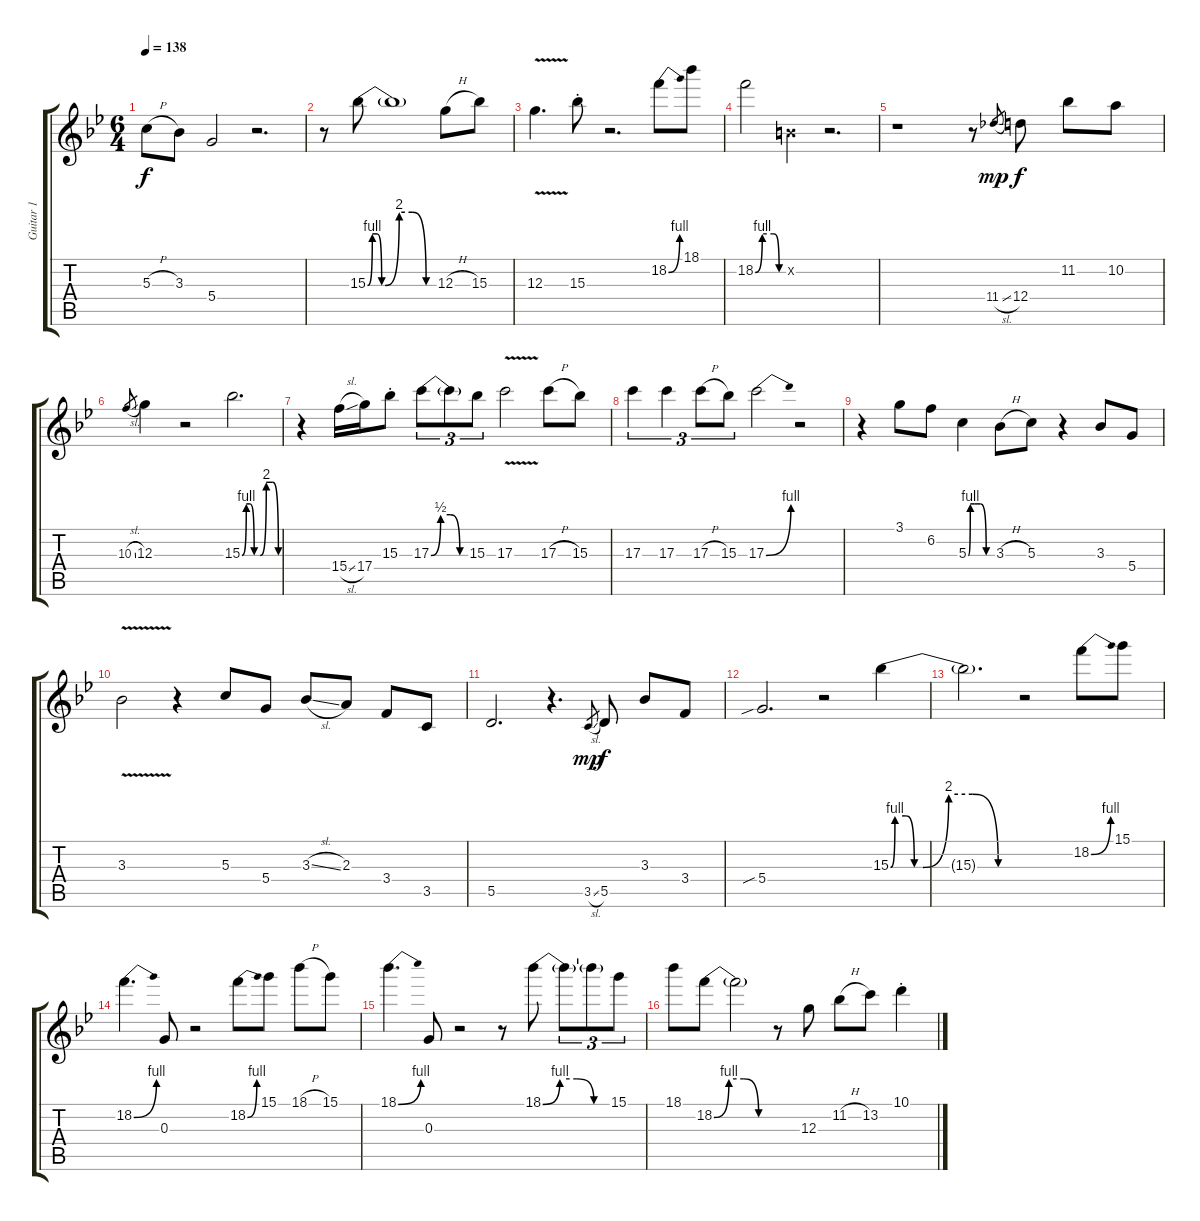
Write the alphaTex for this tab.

\track ("Guitar 1" "Guitar 1") {instrument electricguitarjazz}
\staff {score tabs}
\tuning (E4 B3 G3 D3 A2 E2) {hide}
\ts (6 4)
\tempo 138
\clef g2
\ks gminor
5.3{h}.8{dy f} 3.3.8 5.4.2 r.2{d} |
r.8 15.3{be (custom 0 0 4 4 8 4 12 0 15 0 27 8 38 8 50 0 60 0)}.8 15.3{t}.1 12.3{h}.8 15.3.8 |
12.3{v}.4{d} 15.3{st}.8 r.2{d} 18.2{be (bend 0 0 60 4)}.8 18.1.8 |
18.2{be (custom 0 0 15 4 40 4 51 0 60 0)}.2 0.2{x}.4 r.2{d} |
r.1 r.8 11.4{sl}.8{gr dy mp} 12.4.8{dy f} 11.2.8 10.2.8 |
10.3{sl}.8{gr} 12.3.4 r.2 15.3{be (custom 0 0 7 4 13 4 20 0 30 0 40 8 50 8 60 0)}.2{d} |
r.4 15.4{sl}.16 17.4.16 15.3{st}.8 17.3{be (custom 0 0 15 2 30 2 45 0 60 0)}.8{tu (3 2)} 17.3{t}.8{tu (3 2)} 15.3.8{tu (3 2)} 17.3{v}.2 17.3{h}.8 15.3.8 |
17.3.4{tu (3 2)} 17.3.4{tu (3 2)} 17.3{h}.8{tu (3 2)} 15.3.8{tu (3 2)} 17.3{be (bend 0 0 60 4)}.2 r.2 |
r.4 3.1.8 6.2.8 5.3{be (custom 0 0 5 4 15 4 30 4 45 0 60 0)}.4 3.3{h}.8 5.3.8 r.4 3.3.8 5.4.8 |
3.3{v}.2 r.4 5.3.8 5.4.8 3.3{sl}.8 2.3.8 3.4.8 3.5.8 |
5.5.2{d} r.4{d} 3.5{sl}.8{gr dy mp} 5.5.8{dy f} 3.3.8 3.4.8 |
5.4{sib}.2{d} r.2 15.3{be (custom 0 0 2 4 7 4 11 0 15 0 27 8 38 8 50 0 60 0)}.4 |
15.3{t}.2{d} r.2 18.2{be (bend 0 0 60 4)}.8 15.1.8 |
18.2{be (bend 0 0 60 4)}.4{d} 0.3.8 r.2 18.2{be (bend 0 0 60 4)}.8 15.1.8 18.1{h}.8 15.1.8 |
18.1{be (bend 0 0 60 4)}.4{d} 0.3.8 r.2 r.8 18.1{be (custom 0 0 15 4 30 4 45 0 60 0)}.8 18.1{t}.8{tu (3 2)} 18.1{t}.8{tu (3 2)} 15.1.8{tu (3 2)} |
18.1.8 18.2{be (custom 0 0 15 4 30 4 45 0 60 0)}.8 18.2{t}.2 r.8 12.3.8 11.2{h}.8 13.2.8 10.1{st}.4
